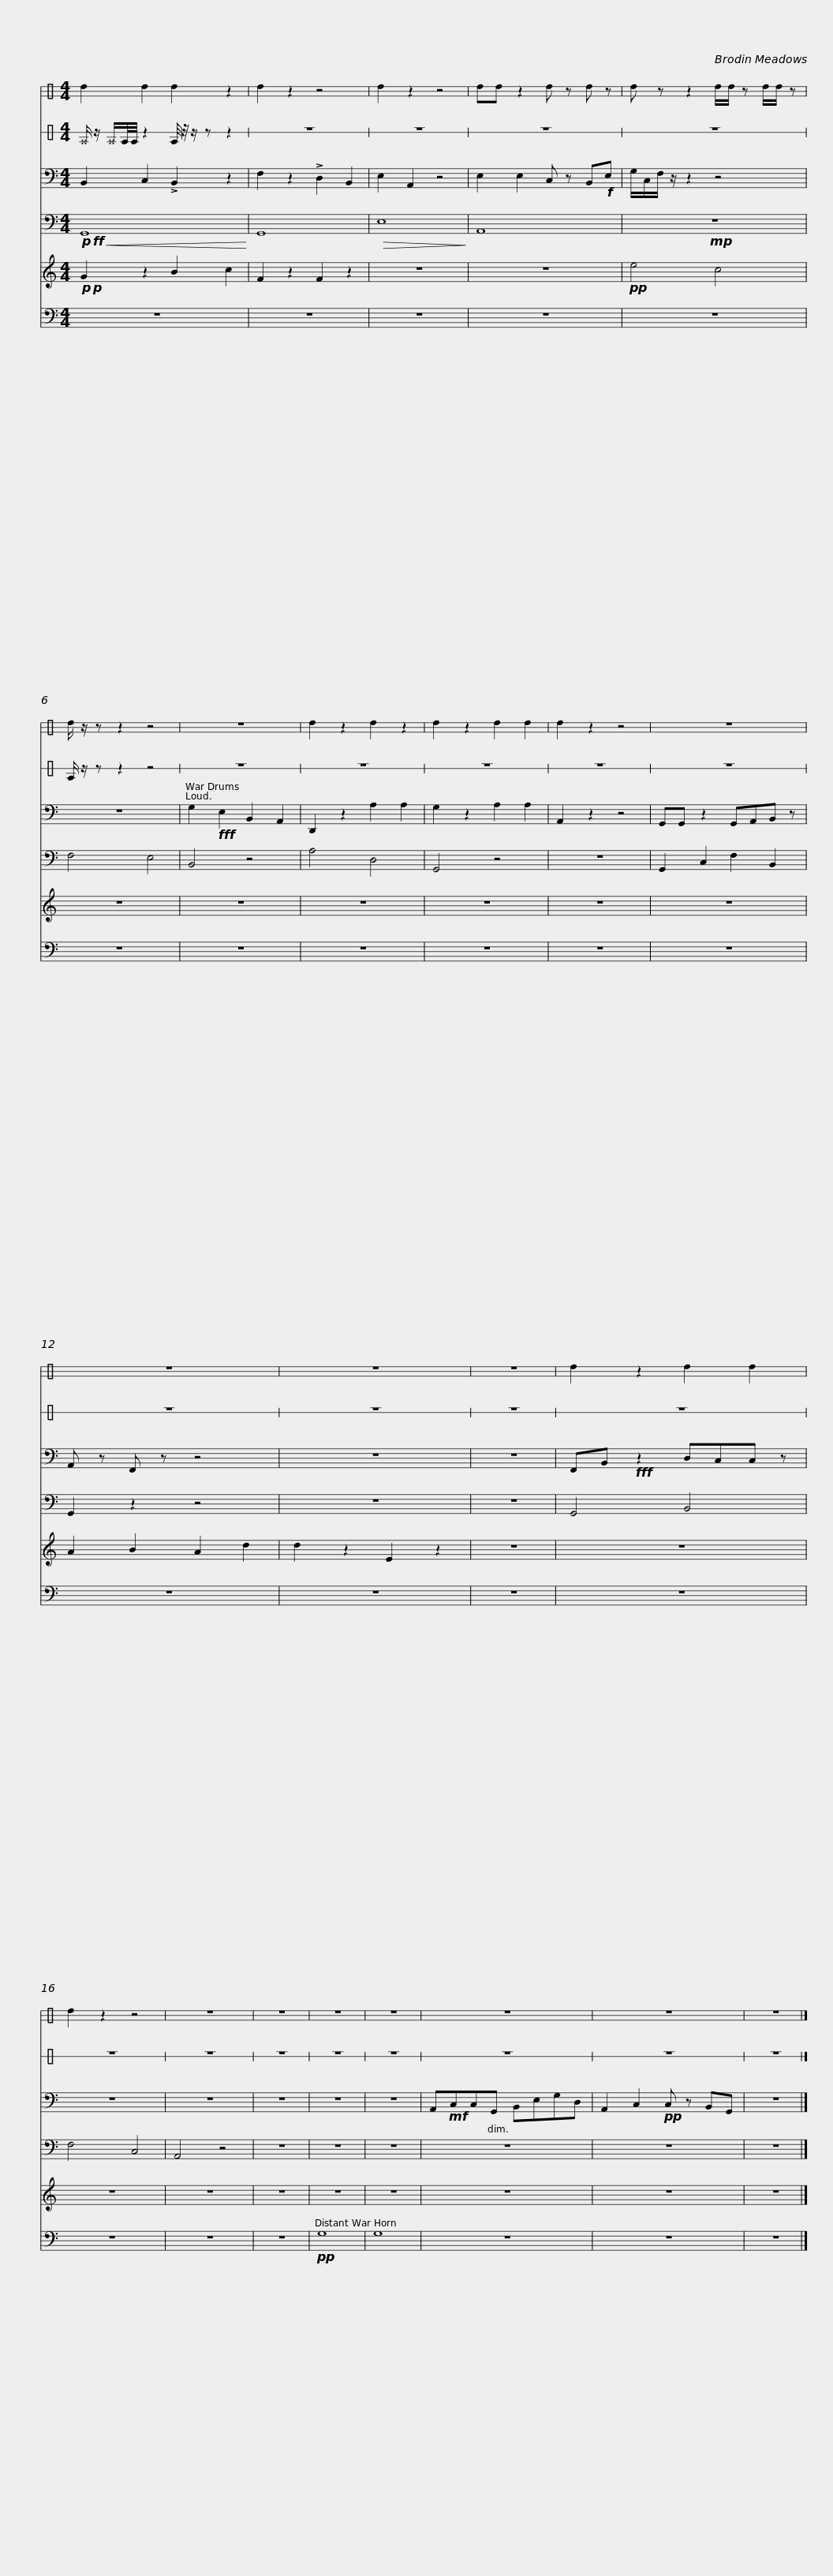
X:1
%%score 1 2 3 4 5 6
L:1/8
M:4/4
I:linebreak $
K:C
V:1 perc stafflines=3
K:none
V:2 perc stafflines=1
K:none
V:3 bass
V:4 bass
V:5 treble
V:6 bass
V:1
 d2 d2 d2 z2 | d2 z2 z4 | d2 z2 z4 | dd z2 d z d z | d z z2 d/d/ z d/d/ z |$ %5
 d/ z/ z z2 z4 | z8 | d2 z2 d2 z2 | d2 z2 d2 d2 | d2 z2 z4 | %10
 z8 | z8 | z8 | z8 |$ d2 z2 d2 d2 | %15
 d2 z2 z4 | z8 | z8 | z8 | z8 | %20
 z8 | z8 | z8 |] %23
V:2
 ^E/ z/ ^E/E/4E/4 z2 E/4 z/4 z/ z z2 | z8 | z8 | z8 | z8 |$ %5
 E/ z/ z z2 z4 | z8 | z8 | z8 | z8 | %10
 z8 | z8 | z8 | z8 |$ z8 | %15
 z8 | z8 | z8 | z8 | z8 | %20
 z8 | z8 | z8 |] %23
V:3
 B,,2 C,2 !>!B,,2 z2 | F,2 z2 !>!D,2 B,,2 | E,2 A,,2 z4 | E,2 E,2 C, z B,,!f!E, | G,/C,/F,/ z/ z2 z4 |$ %5
 z8 | G,2!fff! E,2 B,,2 A,,2 | D,,2 z2 A,2 A,2 | G,2 z2 A,2 A,2 | A,,2 z2 z4 | %10
 G,,G,, z2 G,,A,,B,, z | A,, z F,, z z4 | z8 | z8 |$ F,,B,,!fff! z2 D,C,C, z | %15
 z8 | z8 | z8 | z8 | z8 | %20
 A,,!mf!C,C,G,, B,,E,G,D, | A,,2 C,2!pp! C, z B,,G,, | z8 |] %23
V:4
!p!!ff!!<(! G,,8!<)! | G,,8 |!>(! E,8!>)! | A,,8 |!mp! z8 |$ %5
 F,4 E,4 | B,,4 z4 | A,4 D,4 | G,,4 z4 | z8 | %10
 G,,2 C,2 F,2 B,,2 | G,,2 z2 z4 | z8 | z8 |$ G,,4 B,,4 | %15
 F,4 C,4 | A,,4 z4 | z8 | z8 | z8 | %20
 z8 | z8 | z8 |] %23
V:5
!p!!p! G2 z2 B2 c2 | F2 z2 F2 z2 | z8 | z8 |!pp! e4 c4 |$ %5
 z8 | z8 | z8 | z8 | z8 | %10
 z8 | A2 B2 A2 d2 | d2 z2 E2 z2 | z8 |$ z8 | %15
 z8 | z8 | z8 | z8 | z8 | %20
 z8 | z8 | z8 |] %23
V:6
 z8 | z8 | z8 | z8 | z8 |$ %5
 z8 | z8 | z8 | z8 | z8 | %10
 z8 | z8 | z8 | z8 |$ z8 | %15
 z8 | z8 | z8 |!pp! G,8 | G,8 | %20
 z8 | z8 | z8 |] %23
